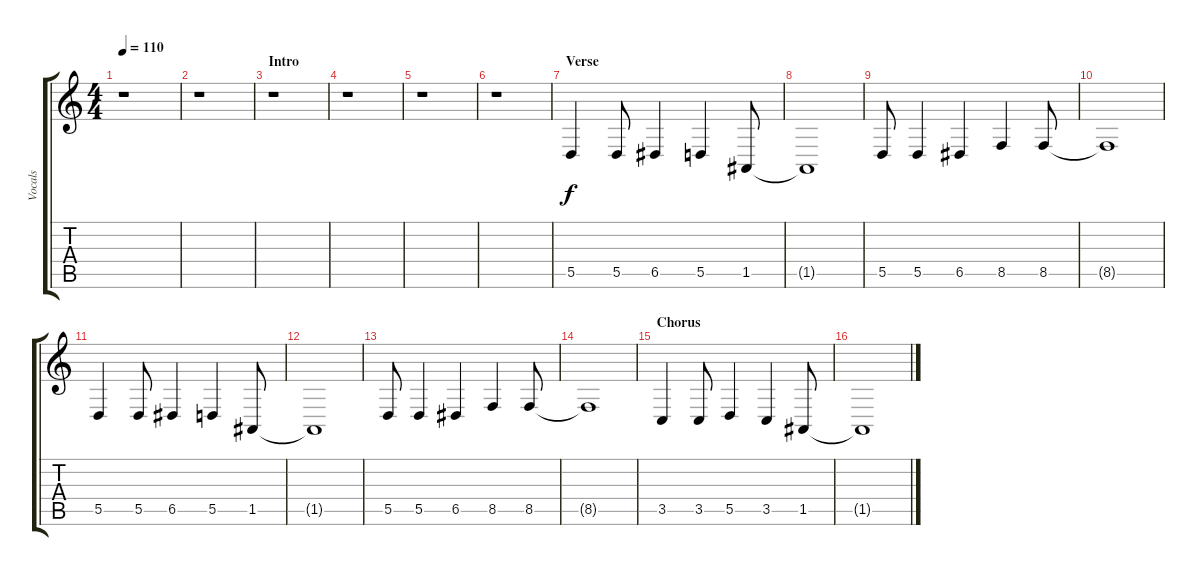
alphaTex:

\track ("Vocals" "Vocals") {instrument altosax}
\staff {score tabs}
\tuning (E4 B3 G3 D3 A2 E2) {hide}
\ts (4 4)
\tempo 110
\clef g2
\ks c
r.1{dy f instrument altosax} |
r.1 |
\section ("" "Intro")
r.1 |
r.1 |
r.1 |
r.1 |
\section ("" "Verse")
5.5.4 5.5.8 6.5.4 5.5.4 1.5.8 |
1.5{t}.1 |
5.5.8 5.5.4 6.5.4 8.5.4 8.5.8 |
8.5{t}.1 |
5.5.4 5.5.8 6.5.4 5.5.4 1.5.8 |
1.5{t}.1 |
5.5.8 5.5.4 6.5.4 8.5.4 8.5.8 |
8.5{t}.1 |
\section ("" "Chorus")
3.5.4 3.5.8 5.5.4 3.5.4 1.5.8 |
1.5{t}.1
